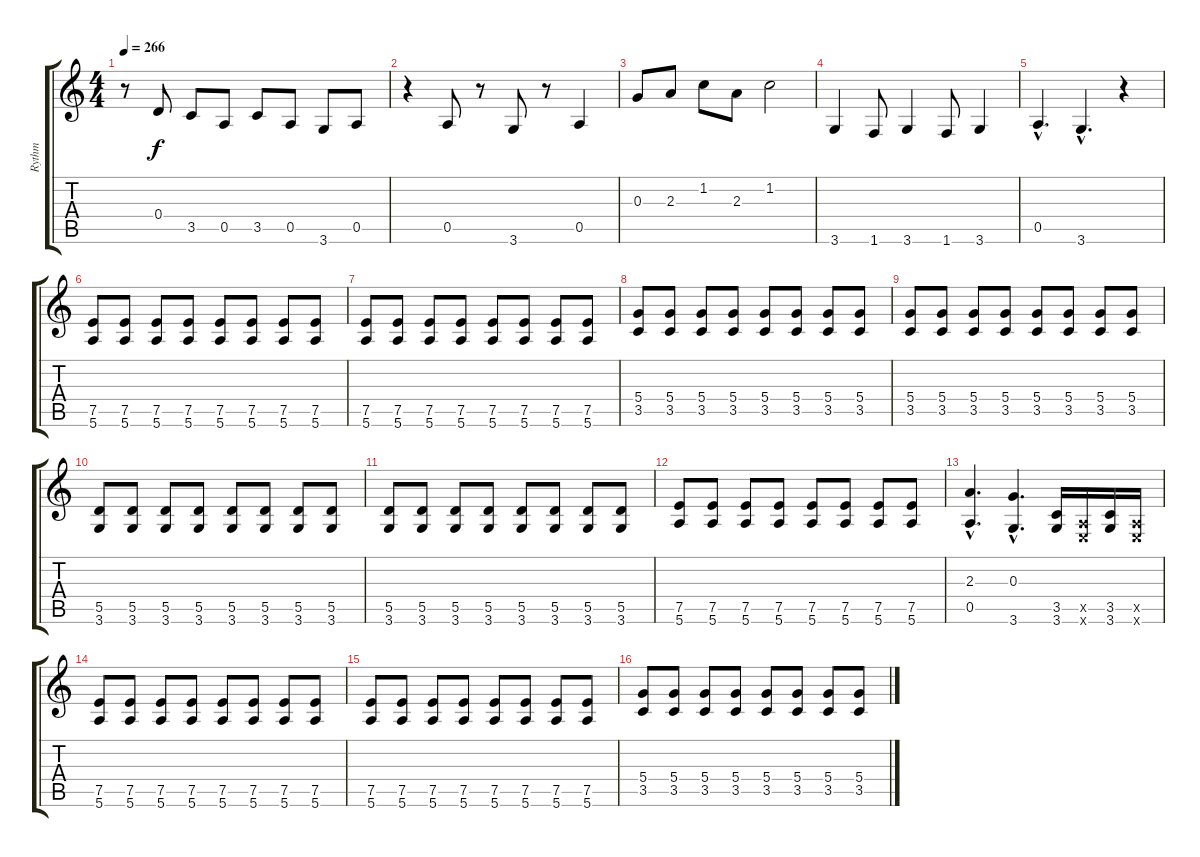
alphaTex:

\track ("Rythm" "Rythm") {instrument distortionguitar}
\staff {score tabs}
\tuning (E4 B3 G3 D3 A2 E2) {hide}
\ts (4 4)
\tempo 266
\clef g2
\ks c
r.8{dy f} 0.4.8 3.5.8 0.5.8 3.5.8 0.5.8 3.6.8 0.5.8 |
r.4 0.5.8 r.8 3.6.8 r.8 0.5.4 |
0.3.8 2.3.8 1.2.8 2.3.8 1.2.2 |
3.6.4 1.6.8 3.6.4 1.6.8 3.6.4 |
0.5{hac}.4{d} 3.6{hac}.4{d} r.4 |
(7.5 5.6).8 (7.5 5.6).8 (7.5 5.6).8 (7.5 5.6).8 (7.5 5.6).8 (7.5 5.6).8 (7.5 5.6).8 (7.5 5.6).8 |
(7.5 5.6).8 (7.5 5.6).8 (7.5 5.6).8 (7.5 5.6).8 (7.5 5.6).8 (7.5 5.6).8 (7.5 5.6).8 (7.5 5.6).8 |
(5.4 3.5).8 (5.4 3.5).8 (5.4 3.5).8 (5.4 3.5).8 (5.4 3.5).8 (5.4 3.5).8 (5.4 3.5).8 (5.4 3.5).8 |
(5.4 3.5).8 (5.4 3.5).8 (5.4 3.5).8 (5.4 3.5).8 (5.4 3.5).8 (5.4 3.5).8 (5.4 3.5).8 (5.4 3.5).8 |
(5.5 3.6).8 (5.5 3.6).8 (5.5 3.6).8 (5.5 3.6).8 (5.5 3.6).8 (5.5 3.6).8 (5.5 3.6).8 (5.5 3.6).8 |
(5.5 3.6).8 (5.5 3.6).8 (5.5 3.6).8 (5.5 3.6).8 (5.5 3.6).8 (5.5 3.6).8 (5.5 3.6).8 (5.5 3.6).8 |
(7.5 5.6).8 (7.5 5.6).8 (7.5 5.6).8 (7.5 5.6).8 (7.5 5.6).8 (7.5 5.6).8 (7.5 5.6).8 (7.5 5.6).8 |
(2.3{hac} 0.5{hac}).4{d} (0.3{hac} 3.6{hac}).4{d} (3.5 3.6).16 (0.5{x} 0.6{x}).16 (3.5 3.6).16 (0.5{x} 0.6{x}).16 |
(7.5 5.6).8 (7.5 5.6).8 (7.5 5.6).8 (7.5 5.6).8 (7.5 5.6).8 (7.5 5.6).8 (7.5 5.6).8 (7.5 5.6).8 |
(7.5 5.6).8 (7.5 5.6).8 (7.5 5.6).8 (7.5 5.6).8 (7.5 5.6).8 (7.5 5.6).8 (7.5 5.6).8 (7.5 5.6).8 |
(5.4 3.5).8 (5.4 3.5).8 (5.4 3.5).8 (5.4 3.5).8 (5.4 3.5).8 (5.4 3.5).8 (5.4 3.5).8 (5.4 3.5).8
